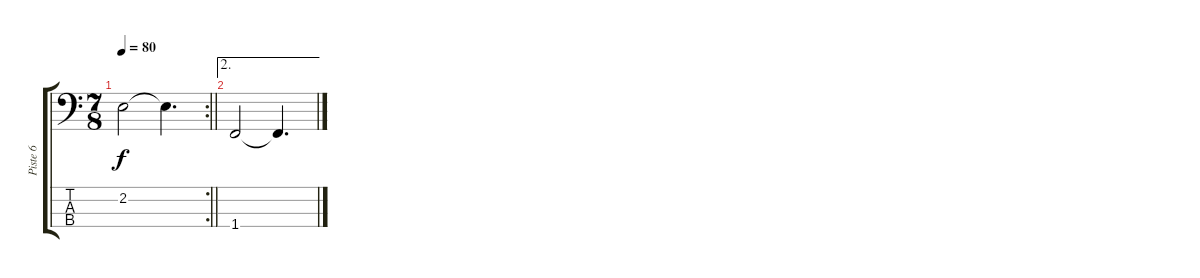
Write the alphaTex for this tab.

\track ("Piste 6" "Piste 6") {instrument electricbassfinger}
\staff {score tabs}
\tuning (G2 D2 A1 E1) {hide}
\rc 2
\ts (7 8)
\tempo 80
\clef f4
\barLineRight lightlight
\ks c
2.2.2{dy f volume 8} 2.2{t}.4{d} |
\ae 2
1.4.2 1.4{t}.4{d}
